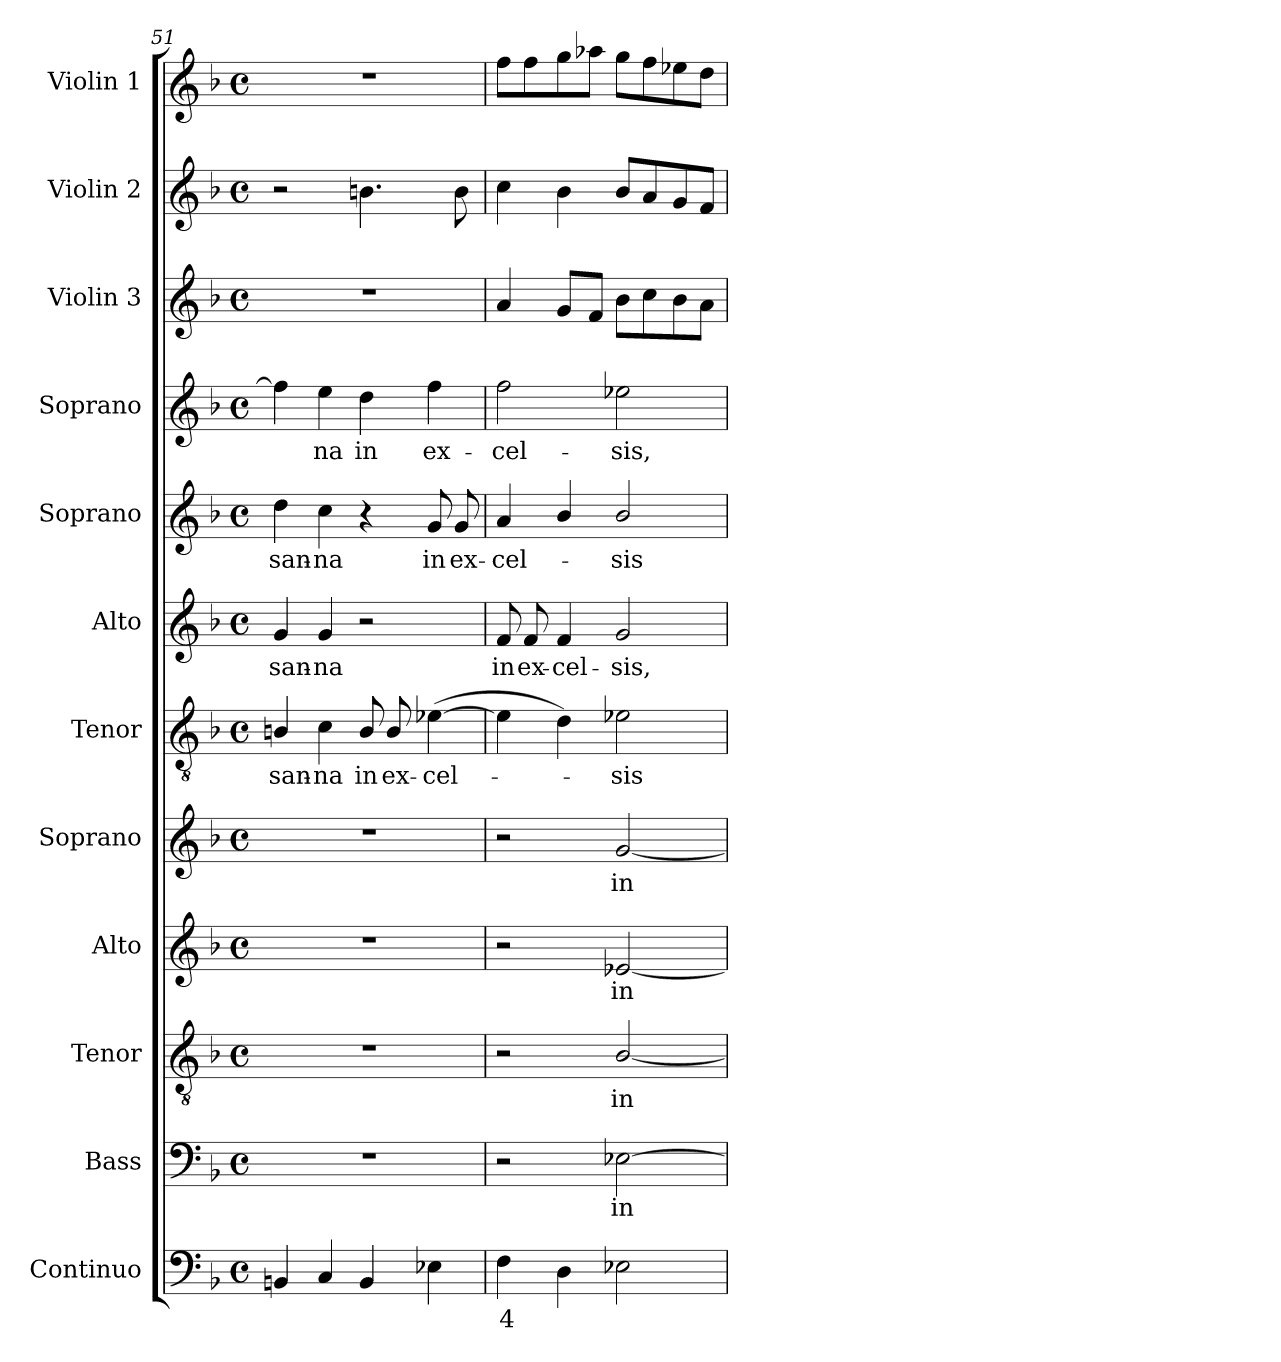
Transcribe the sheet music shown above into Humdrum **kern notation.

**kern	**text	**kern	**text	**kern	**text	**kern	**text	**kern	**text	**kern	**text	**kern	**text	**kern	**text	**kern	**text	**kern	**kern	**kern
*part12	*part12	*part11	*part11	*part10	*part10	*part9	*part9	*part8	*part8	*part7	*part7	*part6	*part6	*part5	*part5	*part4	*part4	*part3	*part2	*part1
*staff12	*staff12	*staff11	*staff11	*staff10	*staff10	*staff9	*staff9	*staff8	*staff8	*staff7	*staff7	*staff6	*staff6	*staff5	*staff5	*staff4	*staff4	*staff3	*staff2	*staff1
*I"Continuo	*	*I"Bass	*	*I"Tenor	*	*I"Alto	*	*I"Soprano	*	*I"Tenor	*	*I"Alto	*	*I"Soprano	*	*I"Soprano	*	*I"Violin 3	*I"Violin 2	*I"Violin 1
*I'Cont.	*	*I'B.	*	*I'T.	*	*I'A.	*	*I'S.	*	*I'T.	*	*I'A.	*	*I'S.	*	*I'S.	*	*I'Vln. 3	*I'Vln. 2	*I'Vln. 1
*clefF4	*	*clefF4	*	*clefGv2	*	*clefG2	*	*clefG2	*	*clefGv2	*	*clefG2	*	*clefG2	*	*clefG2	*	*clefG2	*clefG2	*clefG2
*	*	*	*	*ITrd7c12	*	*	*	*	*	*ITrd7c12	*	*	*	*	*	*	*	*	*	*
*k[b-]	*	*k[b-]	*	*k[b-]	*	*k[b-]	*	*k[b-]	*	*k[b-]	*	*k[b-]	*	*k[b-]	*	*k[b-]	*	*k[b-]	*k[b-]	*k[b-]
*F:	*	*F:	*	*F:	*	*F:	*	*F:	*	*F:	*	*F:	*	*F:	*	*F:	*	*F:	*F:	*F:
*M4/4	*	*M4/4	*	*M4/4	*	*M4/4	*	*M4/4	*	*M4/4	*	*M4/4	*	*M4/4	*	*M4/4	*	*M4/4	*M4/4	*M4/4
*met(c)	*	*met(c)	*	*met(c)	*	*met(c)	*	*met(c)	*	*met(c)	*	*met(c)	*	*met(c)	*	*met(c)	*	*met(c)	*met(c)	*met(c)
=51	=51	=51	=51	=51	=51	=51	=51	=51	=51	=51	=51	=51	=51	=51	=51	=51	=51	=51	=51	=51
!	!	!	!	!	!	!	!	!	!	!	!LO:LY:b:color=#000000	!	!	!	!	!	!	!	!	!
!	!	!	!	!	!	!	!	!	!	!	!	!	!LO:LY:b:color=#000000	!	!	!	!	!	!	!
!	!	!	!	!	!	!	!	!	!	!	!	!	!	!	!LO:LY:b:color=#000000	!	!	!	!	!
4BBni/	.	1r	.	1r	.	1r	.	1r	.	4BBni/	-san-	4gi/	-san-	4ddi\	-san-	4ffi\]	.	1r	2r	1r
!	!	!	!	!	!	!	!	!	!	!	!LO:LY:b:color=#000000	!	!	!	!	!	!	!	!	!
!	!	!	!	!	!	!	!	!	!	!	!	!	!LO:LY:b:color=#000000	!	!	!	!	!	!	!
!	!	!	!	!	!	!	!	!	!	!	!	!	!	!	!LO:LY:b:color=#000000	!	!	!	!	!
!	!	!	!	!	!	!	!	!	!	!	!	!	!	!	!	!	!LO:LY:b:color=#000000	!	!	!
4Ci/	.	.	.	.	.	.	.	.	.	4Ci\	-na	4gi/	-na	4cci\	-na	4eei\	-na	.	.	.
!	!	!	!	!	!	!	!	!	!	!	!LO:LY:b:color=#000000	!	!	!	!	!	!	!	!	!
!	!	!	!	!	!	!	!	!	!	!	!	!	!	!	!	!	!LO:LY:b:color=#000000	!	!	!
4BBi/	.	.	.	.	.	.	.	.	.	8BBi/	in	2r	.	4r	.	4ddi\	in	.	4.bi\	.
!	!	!	!	!	!	!	!	!	!	!	!LO:LY:b:color=#000000	!	!	!	!	!	!	!	!	!
.	.	.	.	.	.	.	.	.	.	8BBi/	ex-	.	.	.	.	.	.	.	.	.
!	!	!	!	!	!	!	!	!	!	!	!LO:LY:b:color=#000000	!	!	!	!	!	!	!	!	!
!	!	!	!	!	!	!	!	!	!	!	!	!	!	!	!LO:LY:b:color=#000000	!	!	!	!	!
!	!	!	!	!	!	!	!	!	!	!	!	!	!	!	!	!	!LO:LY:b:color=#000000	!	!	!
4E-Xi\	.	.	.	.	.	.	.	.	.	([>4E-Xi\	-cel-	.	.	8gi/	in	4ffi\	ex-	.	.	.
!	!	!	!	!	!	!	!	!	!	!	!	!	!	!	!LO:LY:b:color=#000000	!	!	!	!	!
.	.	.	.	.	.	.	.	.	.	.	.	.	.	8gi/	ex-	.	.	.	8bi\	.
=52	=52	=52	=52	=52	=52	=52	=52	=52	=52	=52	=52	=52	=52	=52	=52	=52	=52	=52	=52	=52
!	!LO:LY:b:color=#000000	!	!	!	!	!	!	!	!	!	!	!	!	!	!	!	!	!	!	!
!	!	!	!	!	!	!	!	!	!	!	!	!	!LO:LY:b:color=#000000	!	!	!	!	!	!	!
!	!	!	!	!	!	!	!	!	!	!	!	!	!	!	!LO:LY:b:color=#000000	!	!	!	!	!
!	!	!	!	!	!	!	!	!	!	!	!	!	!	!	!	!	!LO:LY:b:color=#000000	!	!	!
4Fi\	4	2r	.	2r	.	2r	.	2r	.	4E-i\]	.	8fi/	in	4ai/	-cel-	2ffi\	-cel-	4ai/	4cci\	8ffi\L
!	!	!	!	!	!	!	!	!	!	!	!	!	!LO:LY:b:color=#000000	!	!	!	!	!	!	!
.	.	.	.	.	.	.	.	.	.	.	.	8fi/	ex-	.	.	.	.	.	.	8ffi\
!	!	!	!	!	!	!	!	!	!	!	!	!	!LO:LY:b:color=#000000	!	!	!	!	!	!	!
4Di\	.	.	.	.	.	.	.	.	.	4Di\)	.	4fi/	-cel-	4b-i/	.	.	.	8gi/L	4b-i\	8ggi\
.	.	.	.	.	.	.	.	.	.	.	.	.	.	.	.	.	.	8fi/J	.	8aa-Xi\J
!	!	!	!LO:LY:b:color=#000000	!	!	!	!	!	!	!	!	!	!	!	!	!	!	!	!	!
!	!	!	!	!	!LO:LY:b:color=#000000	!	!	!	!	!	!	!	!	!	!	!	!	!	!	!
!	!	!	!	!	!	!	!LO:LY:b:color=#000000	!	!	!	!	!	!	!	!	!	!	!	!	!
!	!	!	!	!	!	!	!	!	!LO:LY:b:color=#000000	!	!	!	!	!	!	!	!	!	!	!
!	!	!	!	!	!	!	!	!	!	!	!LO:LY:b:color=#000000	!	!	!	!	!	!	!	!	!
!	!	!	!	!	!	!	!	!	!	!	!	!	!LO:LY:b:color=#000000	!	!	!	!	!	!	!
!	!	!	!	!	!	!	!	!	!	!	!	!	!	!	!LO:LY:b:color=#000000	!	!	!	!	!
!	!	!	!	!	!	!	!	!	!	!	!	!	!	!	!	!	!LO:LY:b:color=#000000	!	!	!
2E-Xi\	.	[>2E-Xi\	in	[<2BB-i/	in	[<2e-Xi/	in	[<2gi/	in	2E-Xi\	-sis	2gi/	-sis,	2b-i/	-sis	2ee-Xi\	-sis,	8b-i\L	8b-i/L	8ggi\L
.	.	.	.	.	.	.	.	.	.	.	.	.	.	.	.	.	.	8cci\	8ai/	8ffi\
.	.	.	.	.	.	.	.	.	.	.	.	.	.	.	.	.	.	8b-i\	8gi/	8ee-Xi\
.	.	.	.	.	.	.	.	.	.	.	.	.	.	.	.	.	.	8ai\J	8fi/J	8ddi\J
=	=	=	=	=	=	=	=	=	=	=	=	=	=	=	=	=	=	=	=	=
*-	*-	*-	*-	*-	*-	*-	*-	*-	*-	*-	*-	*-	*-	*-	*-	*-	*-	*-	*-	*-
